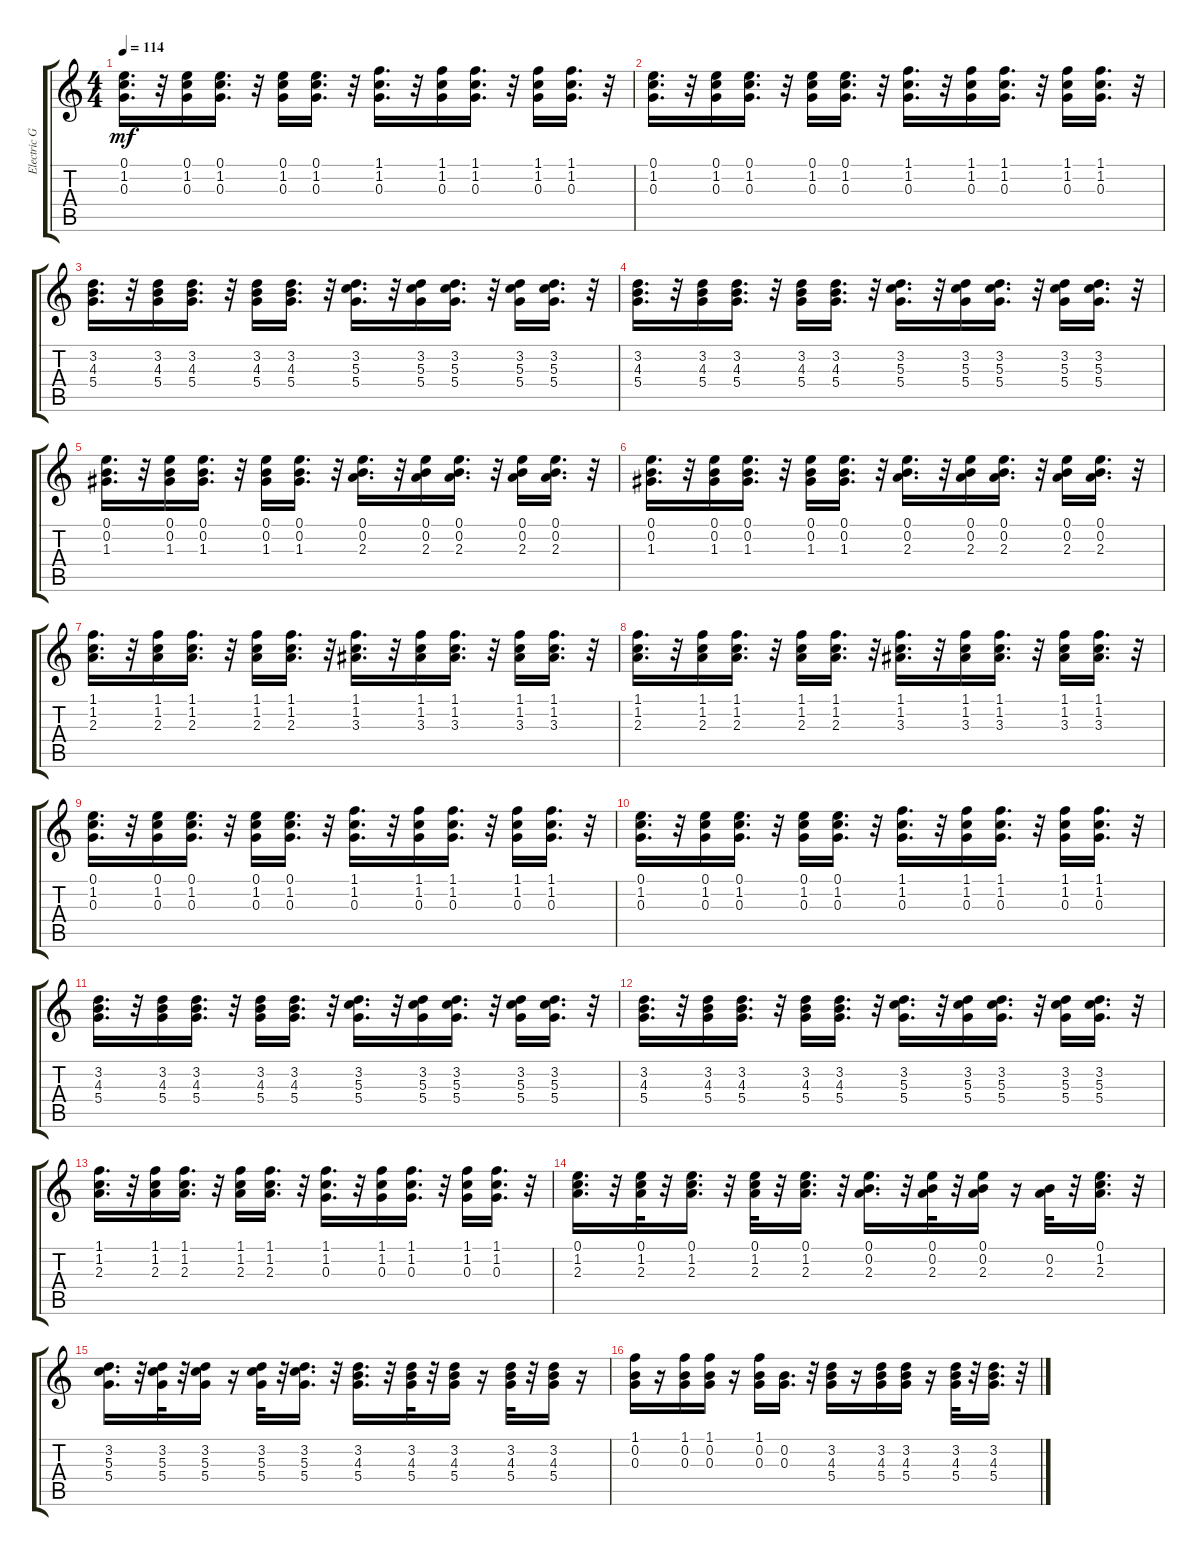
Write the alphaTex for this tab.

\track ("Electric Guitar (clean)" "Electric G") {instrument electricguitarclean}
\staff {score tabs}
\tuning (E4 B3 G3 D3 A2 E2) {hide}
\ts (4 4)
\tempo 114
\clef g2
\ks c
(0.1 1.2 0.3).16{d dy mf} r.32 (0.1 1.2 0.3).16 (0.1 1.2 0.3).16{d} r.32 (0.1 1.2 0.3).16 (0.1 1.2 0.3).16{d} r.32 (1.1 1.2 0.3).16{d} r.32 (1.1 1.2 0.3).16 (1.1 1.2 0.3).16{d} r.32 (1.1 1.2 0.3).16 (1.1 1.2 0.3).16{d} r.32 |
(0.1 1.2 0.3).16{d} r.32 (0.1 1.2 0.3).16 (0.1 1.2 0.3).16{d} r.32 (0.1 1.2 0.3).16 (0.1 1.2 0.3).16{d} r.32 (1.1 1.2 0.3).16{d} r.32 (1.1 1.2 0.3).16 (1.1 1.2 0.3).16{d} r.32 (1.1 1.2 0.3).16 (1.1 1.2 0.3).16{d} r.32 |
(3.2 4.3 5.4).16{d} r.32 (3.2 4.3 5.4).16 (3.2 4.3 5.4).16{d} r.32 (3.2 4.3 5.4).16 (3.2 4.3 5.4).16{d} r.32 (3.2 5.3 5.4).16{d} r.32 (3.2 5.3 5.4).16 (3.2 5.3 5.4).16{d} r.32 (3.2 5.3 5.4).16 (3.2 5.3 5.4).16{d} r.32 |
(3.2 4.3 5.4).16{d} r.32 (3.2 4.3 5.4).16 (3.2 4.3 5.4).16{d} r.32 (3.2 4.3 5.4).16 (3.2 4.3 5.4).16{d} r.32 (3.2 5.3 5.4).16{d} r.32 (3.2 5.3 5.4).16 (3.2 5.3 5.4).16{d} r.32 (3.2 5.3 5.4).16 (3.2 5.3 5.4).16{d} r.32 |
(0.1 0.2 1.3).16{d} r.32 (0.1 0.2 1.3).16 (0.1 0.2 1.3).16{d} r.32 (0.1 0.2 1.3).16 (0.1 0.2 1.3).16{d} r.32 (0.1 0.2 2.3).16{d} r.32 (0.1 0.2 2.3).16 (0.1 0.2 2.3).16{d} r.32 (0.1 0.2 2.3).16 (0.1 0.2 2.3).16{d} r.32 |
(0.1 0.2 1.3).16{d} r.32 (0.1 0.2 1.3).16 (0.1 0.2 1.3).16{d} r.32 (0.1 0.2 1.3).16 (0.1 0.2 1.3).16{d} r.32 (0.1 0.2 2.3).16{d} r.32 (0.1 0.2 2.3).16 (0.1 0.2 2.3).16{d} r.32 (0.1 0.2 2.3).16 (0.1 0.2 2.3).16{d} r.32 |
(1.1 1.2 2.3).16{d} r.32 (1.1 1.2 2.3).16 (1.1 1.2 2.3).16{d} r.32 (1.1 1.2 2.3).16 (1.1 1.2 2.3).16{d} r.32 (1.1 1.2 3.3).16{d} r.32 (1.1 1.2 3.3).16 (1.1 1.2 3.3).16{d} r.32 (1.1 1.2 3.3).16 (1.1 1.2 3.3).16{d} r.32 |
(1.1 1.2 2.3).16{d} r.32 (1.1 1.2 2.3).16 (1.1 1.2 2.3).16{d} r.32 (1.1 1.2 2.3).16 (1.1 1.2 2.3).16{d} r.32 (1.1 1.2 3.3).16{d} r.32 (1.1 1.2 3.3).16 (1.1 1.2 3.3).16{d} r.32 (1.1 1.2 3.3).16 (1.1 1.2 3.3).16{d} r.32 |
(0.1 1.2 0.3).16{d} r.32 (0.1 1.2 0.3).16 (0.1 1.2 0.3).16{d} r.32 (0.1 1.2 0.3).16 (0.1 1.2 0.3).16{d} r.32 (1.1 1.2 0.3).16{d} r.32 (1.1 1.2 0.3).16 (1.1 1.2 0.3).16{d} r.32 (1.1 1.2 0.3).16 (1.1 1.2 0.3).16{d} r.32 |
(0.1 1.2 0.3).16{d} r.32 (0.1 1.2 0.3).16 (0.1 1.2 0.3).16{d} r.32 (0.1 1.2 0.3).16 (0.1 1.2 0.3).16{d} r.32 (1.1 1.2 0.3).16{d} r.32 (1.1 1.2 0.3).16 (1.1 1.2 0.3).16{d} r.32 (1.1 1.2 0.3).16 (1.1 1.2 0.3).16{d} r.32 |
(3.2 4.3 5.4).16{d} r.32 (3.2 4.3 5.4).16 (3.2 4.3 5.4).16{d} r.32 (3.2 4.3 5.4).16 (3.2 4.3 5.4).16{d} r.32 (3.2 5.3 5.4).16{d} r.32 (3.2 5.3 5.4).16 (3.2 5.3 5.4).16{d} r.32 (3.2 5.3 5.4).16 (3.2 5.3 5.4).16{d} r.32 |
(3.2 4.3 5.4).16{d} r.32 (3.2 4.3 5.4).16 (3.2 4.3 5.4).16{d} r.32 (3.2 4.3 5.4).16 (3.2 4.3 5.4).16{d} r.32 (3.2 5.3 5.4).16{d} r.32 (3.2 5.3 5.4).16 (3.2 5.3 5.4).16{d} r.32 (3.2 5.3 5.4).16 (3.2 5.3 5.4).16{d} r.32 |
(1.1 1.2 2.3).16{d} r.32 (1.1 1.2 2.3).16 (1.1 1.2 2.3).16{d} r.32 (1.1 1.2 2.3).16 (1.1 1.2 2.3).16{d} r.32 (1.1 1.2 0.3).16{d} r.32 (1.1 1.2 0.3).16 (1.1 1.2 0.3).16{d} r.32 (1.1 1.2 0.3).16 (1.1 1.2 0.3).16{d} r.32 |
(0.1 1.2 2.3).16{d} r.32 (0.1 1.2 2.3).32 r.32 (0.1 1.2 2.3).16{d} r.32 (0.1 1.2 2.3).32 r.32 (0.1 1.2 2.3).16{d} r.32 (0.1 0.2 2.3).16{d} r.32 (0.1 0.2 2.3).32 r.32 (0.1 0.2 2.3).16 r.16 (0.2 2.3).32 r.32 (0.1 1.2 2.3).16{d} r.32 |
(3.2 5.3 5.4).16{d} r.32 (3.2 5.3 5.4).32 r.32 (3.2 5.3 5.4).16 r.16 (3.2 5.3 5.4).32 r.32 (3.2 5.3 5.4).16{d} r.32 (3.2 4.3 5.4).16{d} r.32 (3.2 4.3 5.4).32 r.32 (3.2 4.3 5.4).16 r.16 (3.2 4.3 5.4).32 r.32 (3.2 4.3 5.4).16 r.16 |
(1.1 0.2 0.3).16 r.16 (1.1 0.2 0.3).16 (1.1 0.2 0.3).16 r.16 (1.1 0.2 0.3).16 (0.2 0.3).16{d} r.32 (3.2 4.3 5.4).16 r.16 (3.2 4.3 5.4).16 (3.2 4.3 5.4).16 r.16 (3.2 4.3 5.4).32 r.32 (3.2 4.3 5.4).16{d} r.32
